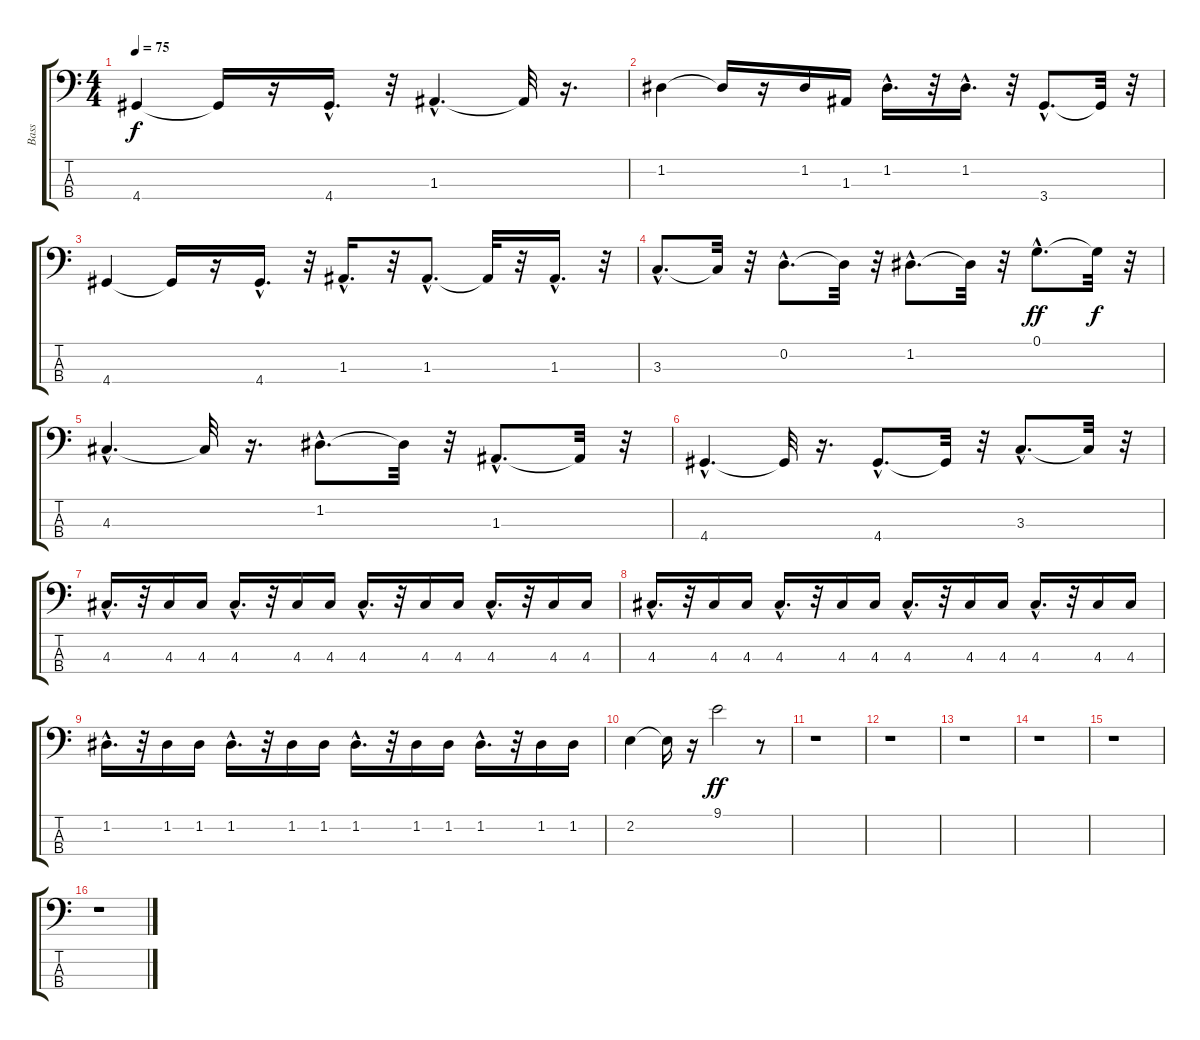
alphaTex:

\track ("Bass" "Bass") {instrument acousticbass}
\staff {score tabs}
\tuning (G2 D2 A1 E1) {hide}
\ts (4 4)
\tempo 75
\clef f4
\ks c
4.4.4{dy f} 4.4{t}.16 r.16 4.4{hac}.16{d} r.32 1.3{hac}.4{d} 1.3{t}.32 r.16{d} |
1.2.4 1.2{t}.16 r.16 1.2.16 1.3.16 1.2{hac}.16{d} r.32 1.2{hac}.16{d} r.32 3.4{hac}.8{d} 3.4{t}.32 r.32 |
4.4.4 4.4{t}.16 r.16 4.4{hac}.16{d} r.32 1.3{hac}.16{d} r.32 1.3{hac}.8{d} 1.3{t}.32 r.32 1.3{hac}.16{d} r.32 |
3.3{hac}.8{d} 3.3{t}.32 r.32 0.2{hac}.8{d} 0.2{t}.32 r.32 1.2{hac}.8{d} 1.2{t}.32 r.32 0.1{hac}.8{d dy ff} 0.1{t}.32{dy f} r.32 |
4.3{hac}.4{d} 4.3{t}.32 r.16{d} 1.2{hac}.8{d} 1.2{t}.32 r.32 1.3{hac}.8{d} 1.3{t}.32 r.32 |
4.4{hac}.4{d} 4.4{t}.32 r.16{d} 4.4{hac}.8{d} 4.4{t}.32 r.32 3.3{hac}.8{d} 3.3{t}.32 r.32 |
4.3{hac}.16{d} r.32 4.3.16 4.3.16 4.3{hac}.16{d} r.32 4.3.16 4.3.16 4.3{hac}.16{d} r.32 4.3.16 4.3.16 4.3{hac}.16{d} r.32 4.3.16 4.3.16 |
4.3{hac}.16{d} r.32 4.3.16 4.3.16 4.3{hac}.16{d} r.32 4.3.16 4.3.16 4.3{hac}.16{d} r.32 4.3.16 4.3.16 4.3{hac}.16{d} r.32 4.3.16 4.3.16 |
1.2{hac}.16{d} r.32 1.2.16 1.2.16 1.2{hac}.16{d} r.32 1.2.16 1.2.16 1.2{hac}.16{d} r.32 1.2.16 1.2.16 1.2{hac}.16{d} r.32 1.2.16 1.2.16 |
2.2.4 2.2{t}.16 r.16 9.1.2{dy ff} r.8 |
r.1 |
r.1 |
r.1 |
r.1 |
r.1 |
r.1
